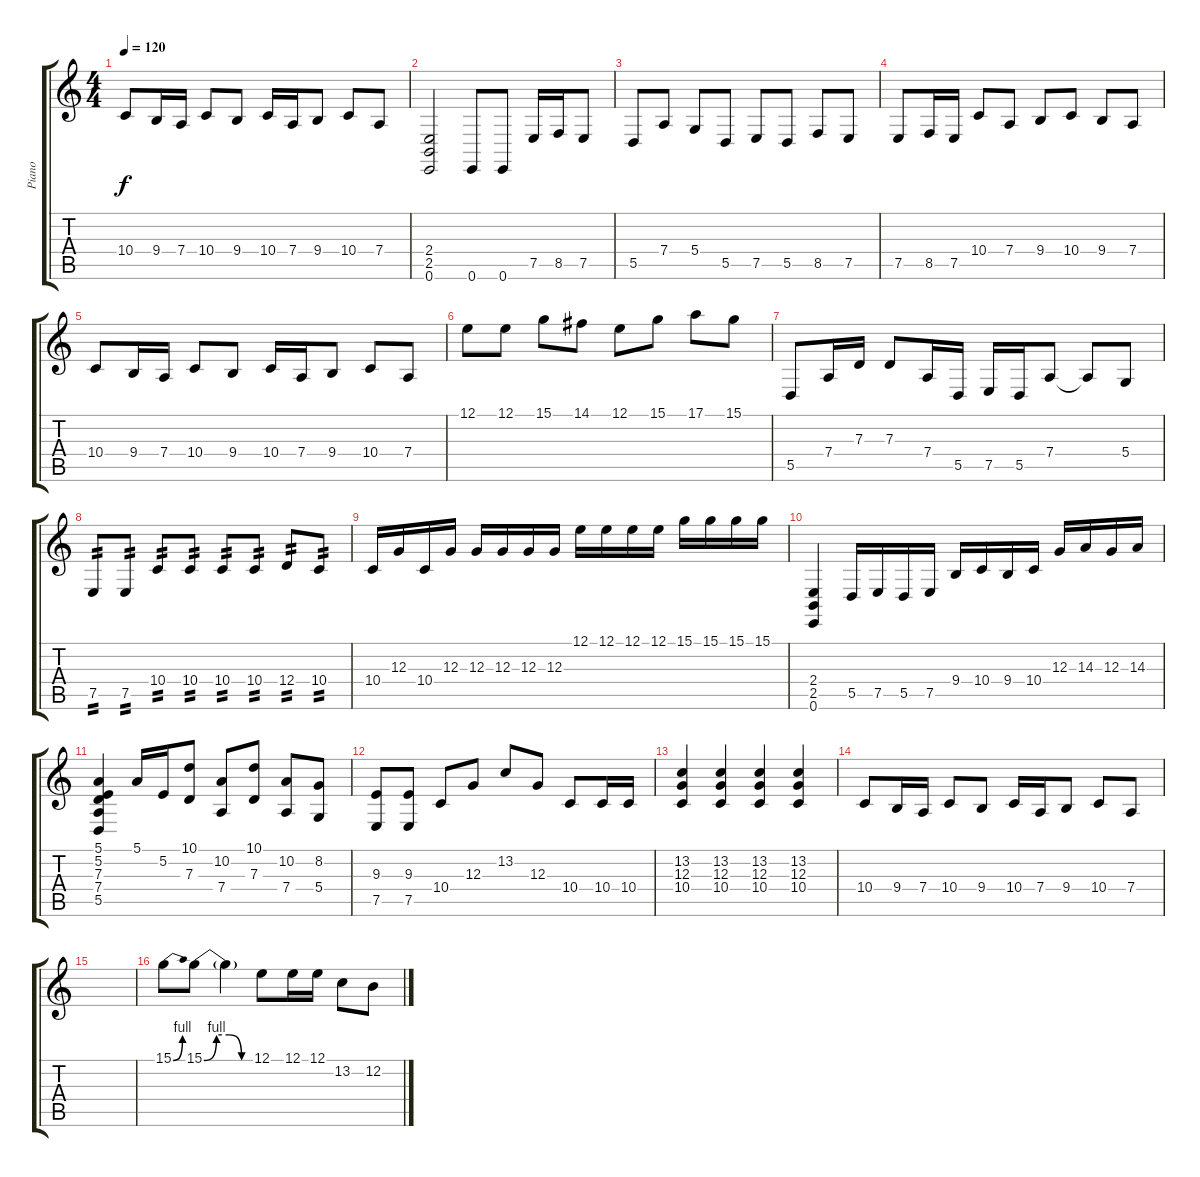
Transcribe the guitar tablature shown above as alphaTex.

\track ("Piano" "Piano") {instrument electricgrandpiano}
\staff {score tabs}
\tuning (E4 B3 G3 D3 A2 E2) {hide}
\ts (4 4)
\tempo 120
\clef g2
\ks c
10.4.8{dy f} 9.4.16 7.4.16 10.4.8 9.4.8 10.4.16 7.4.16 9.4.8 10.4.8 7.4.8 |
(2.4 2.5 0.6).2 0.6.8 0.6.8 7.5.16 8.5.16 7.5.8 |
5.5.8 7.4.8 5.4.8 5.5.8 7.5.8 5.5.8 8.5.8 7.5.8 |
7.5.8 8.5.16 7.5.16 10.4.8 7.4.8 9.4.8 10.4.8 9.4.8 7.4.8 |
10.4.8 9.4.16 7.4.16 10.4.8 9.4.8 10.4.16 7.4.16 9.4.8 10.4.8 7.4.8 |
12.1.8 12.1.8 15.1.8 14.1.8 12.1.8 15.1.8 17.1.8 15.1.8 |
5.5.8 7.4.16 7.3.16 7.3.8 7.4.16 5.5.16 7.5.16 5.5.16 7.4.8 7.4{t}.8 5.4.8 |
7.5.8{tp 2} 7.5.8{tp 2} 10.4.8{tp 2} 10.4.8{tp 2} 10.4.8{tp 2} 10.4.8{tp 2} 12.4.8{tp 2} 10.4.8{tp 2} |
10.4.16 12.3.16 10.4.16 12.3.16 12.3.16 12.3.16 12.3.16 12.3.16 12.1.16 12.1.16 12.1.16 12.1.16 15.1.16 15.1.16 15.1.16 15.1.16 |
(2.4 2.5 0.6).4 5.5.16 7.5.16 5.5.16 7.5.16 9.4.16 10.4.16 9.4.16 10.4.16 12.3.16 14.3.16 12.3.16 14.3.16 |
(5.1 5.2 7.3 7.4 5.5).4 5.1.16 5.2.16 (10.1 7.3).8 (10.2 7.4).8 (10.1 7.3).8 (10.2 7.4).8 (8.2 5.4).8 |
(9.3 7.5).8 (9.3 7.5).8 10.4.8 12.3.8 13.2.8 12.3.8 10.4.8 10.4.16 10.4.16 |
(13.2 12.3 10.4).4 (13.2 12.3 10.4).4 (13.2 12.3 10.4).4 (13.2 12.3 10.4).4 |
10.4.8 9.4.16 7.4.16 10.4.8 9.4.8 10.4.16 7.4.16 9.4.8 10.4.8 7.4.8 |
|
15.1{be (bend 0 0 60 4)}.8 15.1{be (custom 0 0 15 4 30 4 45 0 60 0)}.8 15.1{t}.4 12.1.8 12.1.16 12.1.16 13.2.8 12.2.8
